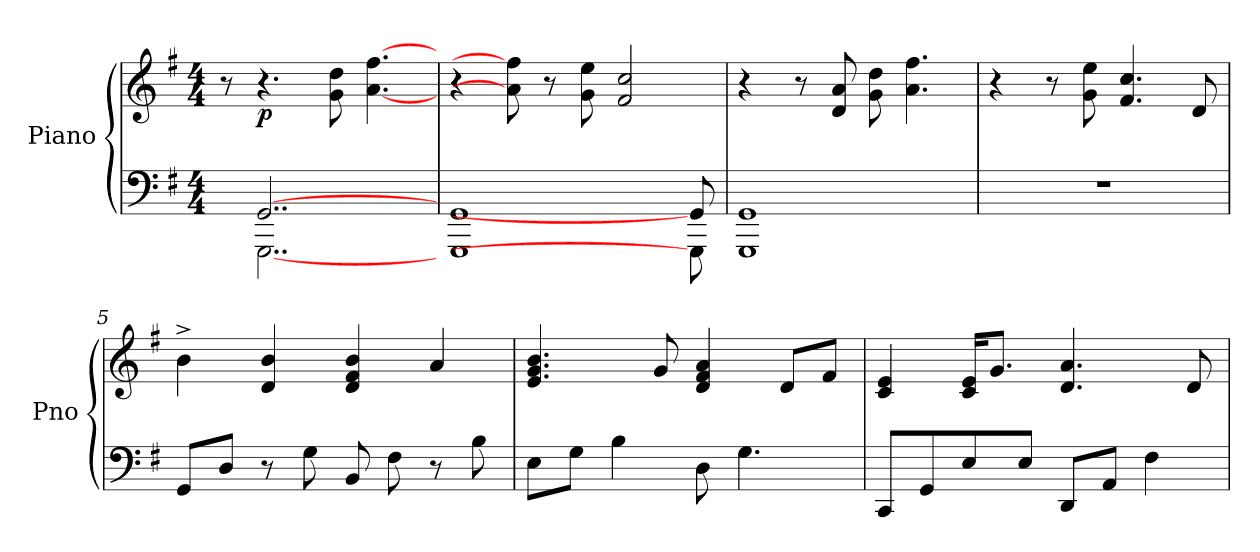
**kern	**kern	**dynam
*part1	*part1	*part1
*staff2	*staff1	*staff1/2
*I"Piano	*	*
*I'Pno	*	*
*clefF4	*clefG2	*
*k[f#]	*k[f#]	*
*M4/4	*M4/4	*
*MM90	*MM90	*
=1	=1	=1
*^	*	*
8ryy	8ryy	8r	.
!	!	!	!LO:DY:b
[2..GG	[2..GGG	4.r	p
.	.	8g\ 8dd\	.
.	.	[4.a\ [4.ff#\	.
=2	=2	=2	=2
1GG	1GGG	4r	.
.	.	8a\] 8ff#\]	.
.	.	8r	.
.	.	8g\ 8ee\	.
.	.	2f#/ 2cc/	.
8GG]	8GGG]	.	.
=3	=3	=3	=3
1GG	1GGG	4r	.
.	.	8r	.
.	.	8d/ 8a/	.
.	.	8g\ 8dd\	.
.	.	4.a\ 4.ff#\	.
*v	*v	*	*
=4	=4	=4
1r	4r	.
.	8r	.
.	8g\ 8ee\	.
.	4.f#/ 4.cc/	.
.	8d/	.
=5	=5	=5
8GG/L	4b^\	.
8D/J	.	.
8r	4d/ 4b/	.
8G\	.	.
8BB/	4d/ 4f#/ 4b/	.
8F#\	.	.
8r	4a/	.
8B\	.	.
=6	=6	=6
8E\L	4.e/ 4.g/ 4.b/	.
8G\J	.	.
4B\	.	.
.	8g/	.
8D\	4d/ 4f#/ 4a/	.
4.G\	.	.
.	8d/L	.
.	8f#/J	.
!!LO:LB:g=z
=7	=7	=7
8CC/L	4c/ 4e/	.
8GG/	.	.
8E/	16c/ 16e/KL	.
.	8.g/J	.
8E/J	.	.
8DD/L	4.d/ 4.a/	.
8AA/J	.	.
4F#\	.	.
.	8d/	.
=	=	=
*-	*-	*-
